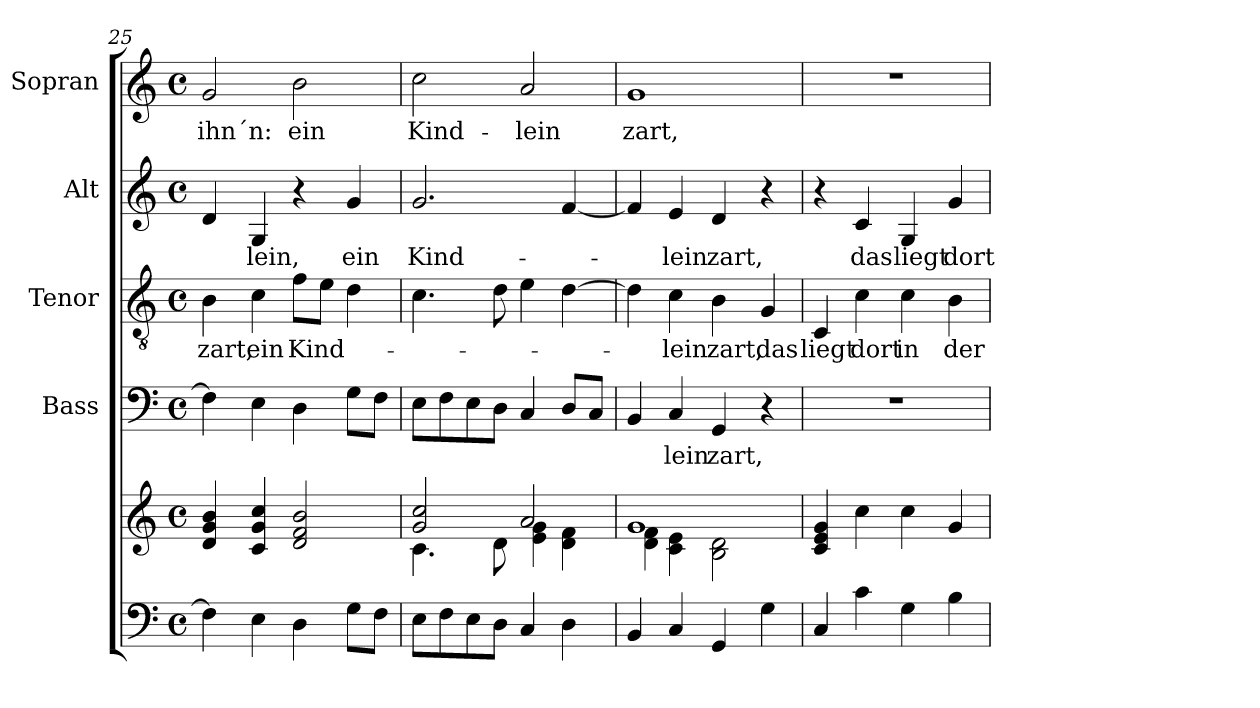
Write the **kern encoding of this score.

**kern	**kern	**kern	**text	**kern	**text	**kern	**text	**kern	**text
*part5	*part5	*part4	*part4	*part3	*part3	*part2	*part2	*part1	*part1
*staff6	*staff5	*staff4	*staff4	*staff3	*staff3	*staff2	*staff2	*staff1	*staff1
*	*	*I"Bass	*	*I"Tenor	*	*I"Alt	*	*I"Sopran	*
*	*	*I'B.	*	*I'T.	*	*I'A.	*	*I'S.	*
*clefF4	*clefG2	*clefF4	*	*clefGv2	*	*clefG2	*	*clefG2	*
*k[]	*k[]	*k[]	*	*k[]	*	*k[]	*	*k[]	*
*C:	*C:	*C:	*	*C:	*	*C:	*	*C:	*
*M4/4	*M4/4	*M4/4	*	*M4/4	*	*M4/4	*	*M4/4	*
*met(c)	*met(c)	*met(c)	*	*met(c)	*	*met(c)	*	*met(c)	*
=25	=25	=25	=25	=25	=25	=25	=25	=25	=25
!	!	!	!	!	!LO:LY:b	!	!	!	!LO:LY:b
4F\]	4d/ 4g/ 4b/	4F\]	.	4B\	zart,	4d/	.	2g/	ihn´n:
!	!	!	!	!	!LO:LY:b	!	!LO:LY:b	!	!
4E\	4c/ 4g/ 4cc/	4E\	.	4c\	ein	4G/	-lein,	.	.
!	!	!	!	!	!LO:LY:b	!	!	!	!LO:LY:b
4D\	2d/ 2f/ 2b/	4D\	.	8f\L	Kind-	4r	.	2b\	ein
.	.	.	.	8e\J	.	.	.	.	.
!	!	!	!	!	!	!	!LO:LY:b	!	!
8G\L	.	8G\L	.	4d\	.	4g/	ein	.	.
8F\J	.	8F\J	.	.	.	.	.	.	.
=26	=26	=26	=26	=26	=26	=26	=26	=26	=26
*	*^	*	*	*	*	*	*	*	*
!	!	!	!	!	!	!	!	!LO:LY:b	!	!LO:LY:b
8E\L	2g/ 2cc/	4.c\	8E\L	.	4.c\	.	2.g/	Kind-	2cc\	Kind-
8F\	.	.	8F\	.	.	.	.	.	.	.
8E\	.	.	8E\	.	.	.	.	.	.	.
8D\J	.	8d\	8D\J	.	8d\	.	.	.	.	.
!	!	!	!	!	!	!	!	!	!	!LO:LY:b
4C/	2a/	4e\ 4g\	4C/	.	4e\	.	.	.	2a/	-lein
4D\	.	4d\ 4f\	8D/L	.	[4d\	.	[4f/	.	.	.
.	.	.	8C/J	.	.	.	.	.	.	.
=27	=27	=27	=27	=27	=27	=27	=27	=27	=27	=27
!	!	!	!	!	!	!	!	!	!	!LO:LY:b
4BB/	1g	4d\ 4f\	4BB/	.	4d\]	.	4f/]	.	1g	zart,
!	!	!	!	!LO:LY:b	!	!LO:LY:b	!	!LO:LY:b	!	!
4C/	.	4c\ 4e\	4C/	-lein	4c\	-lein	4e/	-lein	.	.
!	!	!	!	!LO:LY:b	!	!LO:LY:b	!	!LO:LY:b	!	!
4GG/	.	2B\ 2d\	4GG/	zart,	4B\	zart,	4d/	zart,	.	.
!	!	!	!	!	!	!LO:LY:b	!	!	!	!
4G\	.	.	4r	.	4G/	das	4r	.	.	.
*	*v	*v	*	*	*	*	*	*	*	*
!!LO:LB:g=z
=28	=28	=28	=28	=28	=28	=28	=28	=28	=28
!	!	!	!	!	!LO:LY:b	!	!	!	!
4C/	4c/ 4e/ 4g/	1r	.	4C/	liegt	4r	.	1r	.
!	!	!	!	!	!LO:LY:b	!	!LO:LY:b	!	!
4c\	4cc\	.	.	4c\	dort	4c/	das	.	.
!	!	!	!	!	!LO:LY:b	!	!LO:LY:b	!	!
4G\	4cc\	.	.	4c\	in	4G/	liegt	.	.
!	!	!	!	!	!LO:LY:b	!	!LO:LY:b	!	!
4B\	4g/	.	.	4B\	der	4g/	dort	.	.
=	=	=	=	=	=	=	=	=	=
*-	*-	*-	*-	*-	*-	*-	*-	*-	*-
